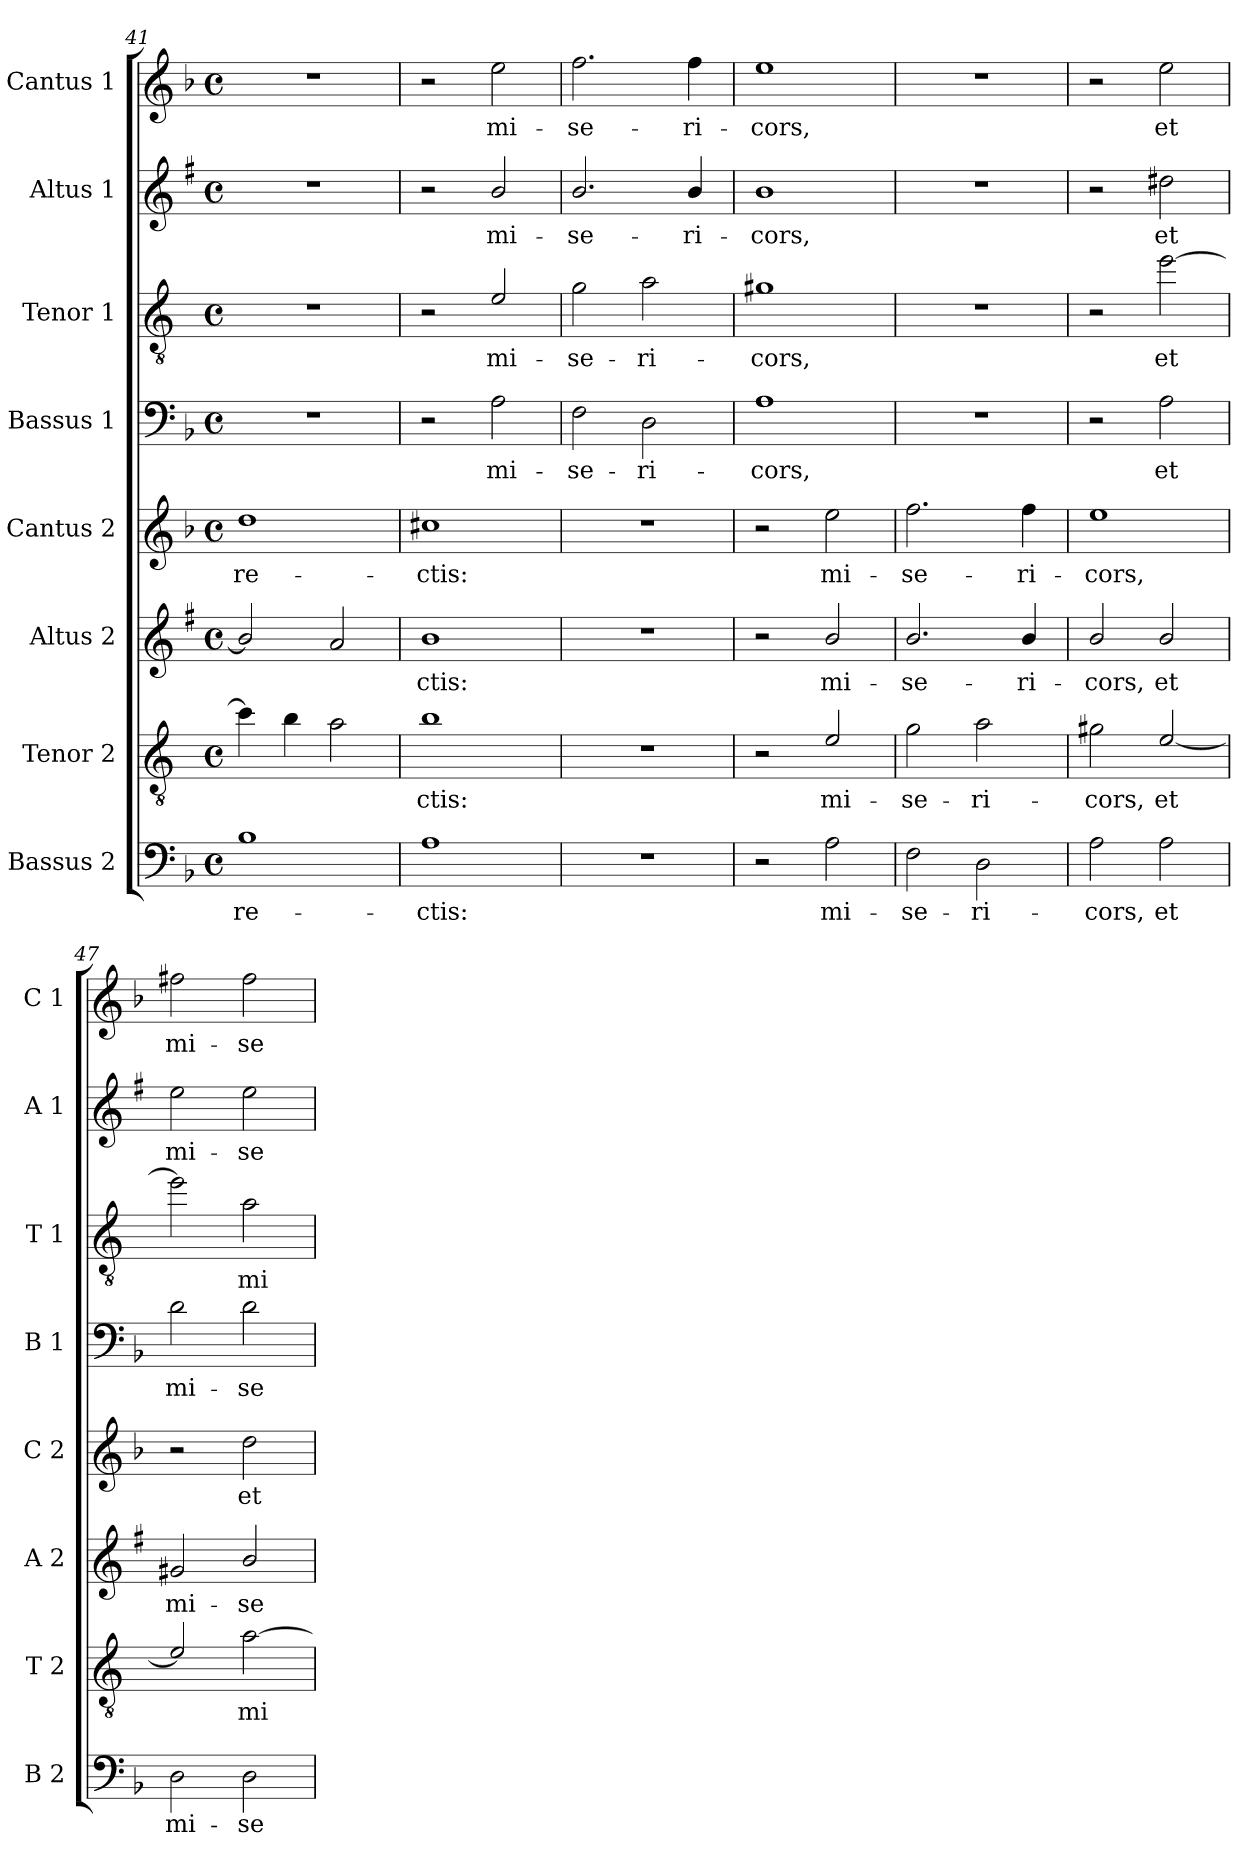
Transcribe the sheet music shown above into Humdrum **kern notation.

**kern	**text	**kern	**text	**kern	**text	**kern	**text	**kern	**text	**kern	**text	**kern	**text	**kern	**text
*part8	*part8	*part7	*part7	*part6	*part6	*part5	*part5	*part4	*part4	*part3	*part3	*part2	*part2	*part1	*part1
*staff8	*staff8	*staff7	*staff7	*staff6	*staff6	*staff5	*staff5	*staff4	*staff4	*staff3	*staff3	*staff2	*staff2	*staff1	*staff1
*I"Bassus 2	*	*I"Tenor 2	*	*I"Altus 2	*	*I"Cantus 2	*	*I"Bassus 1	*	*I"Tenor 1	*	*I"Altus 1	*	*I"Cantus 1	*
*I'B 2	*	*I'T 2	*	*I'A 2	*	*I'C 2	*	*I'B 1	*	*I'T 1	*	*I'A 1	*	*I'C 1	*
*clefF4	*	*clefGv2	*	*clefG2	*	*clefG2	*	*clefF4	*	*clefGv2	*	*clefG2	*	*clefG2	*
*	*	*ITrd4c7	*	*ITrd1c2	*	*	*	*	*	*ITrd4c7	*	*ITrd1c2	*	*	*
*k[b-]	*	*k[b-]	*	*k[b-]	*	*k[b-]	*	*k[b-]	*	*k[b-]	*	*k[b-]	*	*k[b-]	*
*F:	*	*F:	*	*F:	*	*F:	*	*F:	*	*F:	*	*F:	*	*F:	*
*M4/4	*	*M4/4	*	*M4/4	*	*M4/4	*	*M4/4	*	*M4/4	*	*M4/4	*	*M4/4	*
*met(c)	*	*met(c)	*	*met(c)	*	*met(c)	*	*met(c)	*	*met(c)	*	*met(c)	*	*met(c)	*
=41	=41	=41	=41	=41	=41	=41	=41	=41	=41	=41	=41	=41	=41	=41	=41
!	!LO:LY:b	!	!	!	!	!	!LO:LY:b	!	!	!	!	!	!	!	!
1B-	re-	4f\]	.	2a/]	.	1dd	re-	1r	.	1r	.	1r	.	1r	.
.	.	4e\	.	.	.	.	.	.	.	.	.	.	.	.	.
.	.	2d\	.	2g/	.	.	.	.	.	.	.	.	.	.	.
=42	=42	=42	=42	=42	=42	=42	=42	=42	=42	=42	=42	=42	=42	=42	=42
!	!LO:LY:b	!	!LO:LY:b	!	!LO:LY:b	!	!LO:LY:b	!	!	!	!	!	!	!	!
1A	-ctis:	1e	-ctis:	1a	-ctis:	1cc#X	-ctis:	2r	.	2r	.	2r	.	2r	.
!	!	!	!	!	!	!	!	!	!LO:LY:b	!	!LO:LY:b	!	!LO:LY:b	!	!LO:LY:b
.	.	.	.	.	.	.	.	2A\	mi-	2A/	mi-	2a/	mi-	2ee\	mi-
=43	=43	=43	=43	=43	=43	=43	=43	=43	=43	=43	=43	=43	=43	=43	=43
!	!	!	!	!	!	!	!	!	!LO:LY:b	!	!LO:LY:b	!	!LO:LY:b	!	!LO:LY:b
1r	.	1r	.	1r	.	1r	.	2F\	-se-	2c\	-se-	2.a/	-se-	2.ff\	-se-
!	!	!	!	!	!	!	!	!	!LO:LY:b	!	!LO:LY:b	!	!	!	!
.	.	.	.	.	.	.	.	2D\	-ri-	2d\	-ri-	.	.	.	.
!	!	!	!	!	!	!	!	!	!	!	!	!	!LO:LY:b	!	!LO:LY:b
.	.	.	.	.	.	.	.	.	.	.	.	4a/	-ri-	4ff\	-ri-
=44	=44	=44	=44	=44	=44	=44	=44	=44	=44	=44	=44	=44	=44	=44	=44
!	!	!	!	!	!	!	!	!	!LO:LY:b	!	!LO:LY:b	!	!LO:LY:b	!	!LO:LY:b
2r	.	2r	.	2r	.	2r	.	1A	-cors,	1c#X	-cors,	1a	-cors,	1ee	-cors,
!	!LO:LY:b	!	!LO:LY:b	!	!LO:LY:b	!	!LO:LY:b	!	!	!	!	!	!	!	!
2A\	mi-	2A/	mi-	2a/	mi-	2ee\	mi-	.	.	.	.	.	.	.	.
!!LO:PB:g=z
=45	=45	=45	=45	=45	=45	=45	=45	=45	=45	=45	=45	=45	=45	=45	=45
!	!LO:LY:b	!	!LO:LY:b	!	!LO:LY:b	!	!LO:LY:b	!	!	!	!	!	!	!	!
2F\	-se-	2c\	-se-	2.a/	-se-	2.ff\	-se-	1r	.	1r	.	1r	.	1r	.
!	!LO:LY:b	!	!LO:LY:b	!	!	!	!	!	!	!	!	!	!	!	!
2D\	-ri-	2d\	-ri-	.	.	.	.	.	.	.	.	.	.	.	.
!	!	!	!	!	!LO:LY:b	!	!LO:LY:b	!	!	!	!	!	!	!	!
.	.	.	.	4a/	-ri-	4ff\	-ri-	.	.	.	.	.	.	.	.
=46	=46	=46	=46	=46	=46	=46	=46	=46	=46	=46	=46	=46	=46	=46	=46
!	!LO:LY:b	!	!LO:LY:b	!	!LO:LY:b	!	!LO:LY:b	!	!	!	!	!	!	!	!
2A\	-cors,	2c#X\	-cors,	2a/	-cors,	1ee	-cors,	2r	.	2r	.	2r	.	2r	.
!	!LO:LY:b	!	!LO:LY:b	!	!LO:LY:b	!	!	!	!LO:LY:b	!	!LO:LY:b	!	!LO:LY:b	!	!LO:LY:b
2A\	et	[2A/	et	2a/	et	.	.	2A\	et	[2a\	et	2cc#X\	et	2ee\	et
=47	=47	=47	=47	=47	=47	=47	=47	=47	=47	=47	=47	=47	=47	=47	=47
!	!LO:LY:b	!	!	!	!LO:LY:b	!	!	!	!LO:LY:b	!	!	!	!LO:LY:b	!	!LO:LY:b
2D\	mi-	2A/]	.	2f#X/	mi-	2r	.	2d\	mi-	2a\]	.	2dd\	mi-	2ff#X\	mi-
!	!LO:LY:b	!	!LO:LY:b	!	!LO:LY:b	!	!LO:LY:b	!	!LO:LY:b	!	!LO:LY:b	!	!LO:LY:b	!	!LO:LY:b
2D\	-se-	[2d\	mi-	2a/	-se-	2dd\	et	2d\	-se-	2d\	mi-	2dd\	-se-	2ff#\	-se-
=	=	=	=	=	=	=	=	=	=	=	=	=	=	=	=
*-	*-	*-	*-	*-	*-	*-	*-	*-	*-	*-	*-	*-	*-	*-	*-
